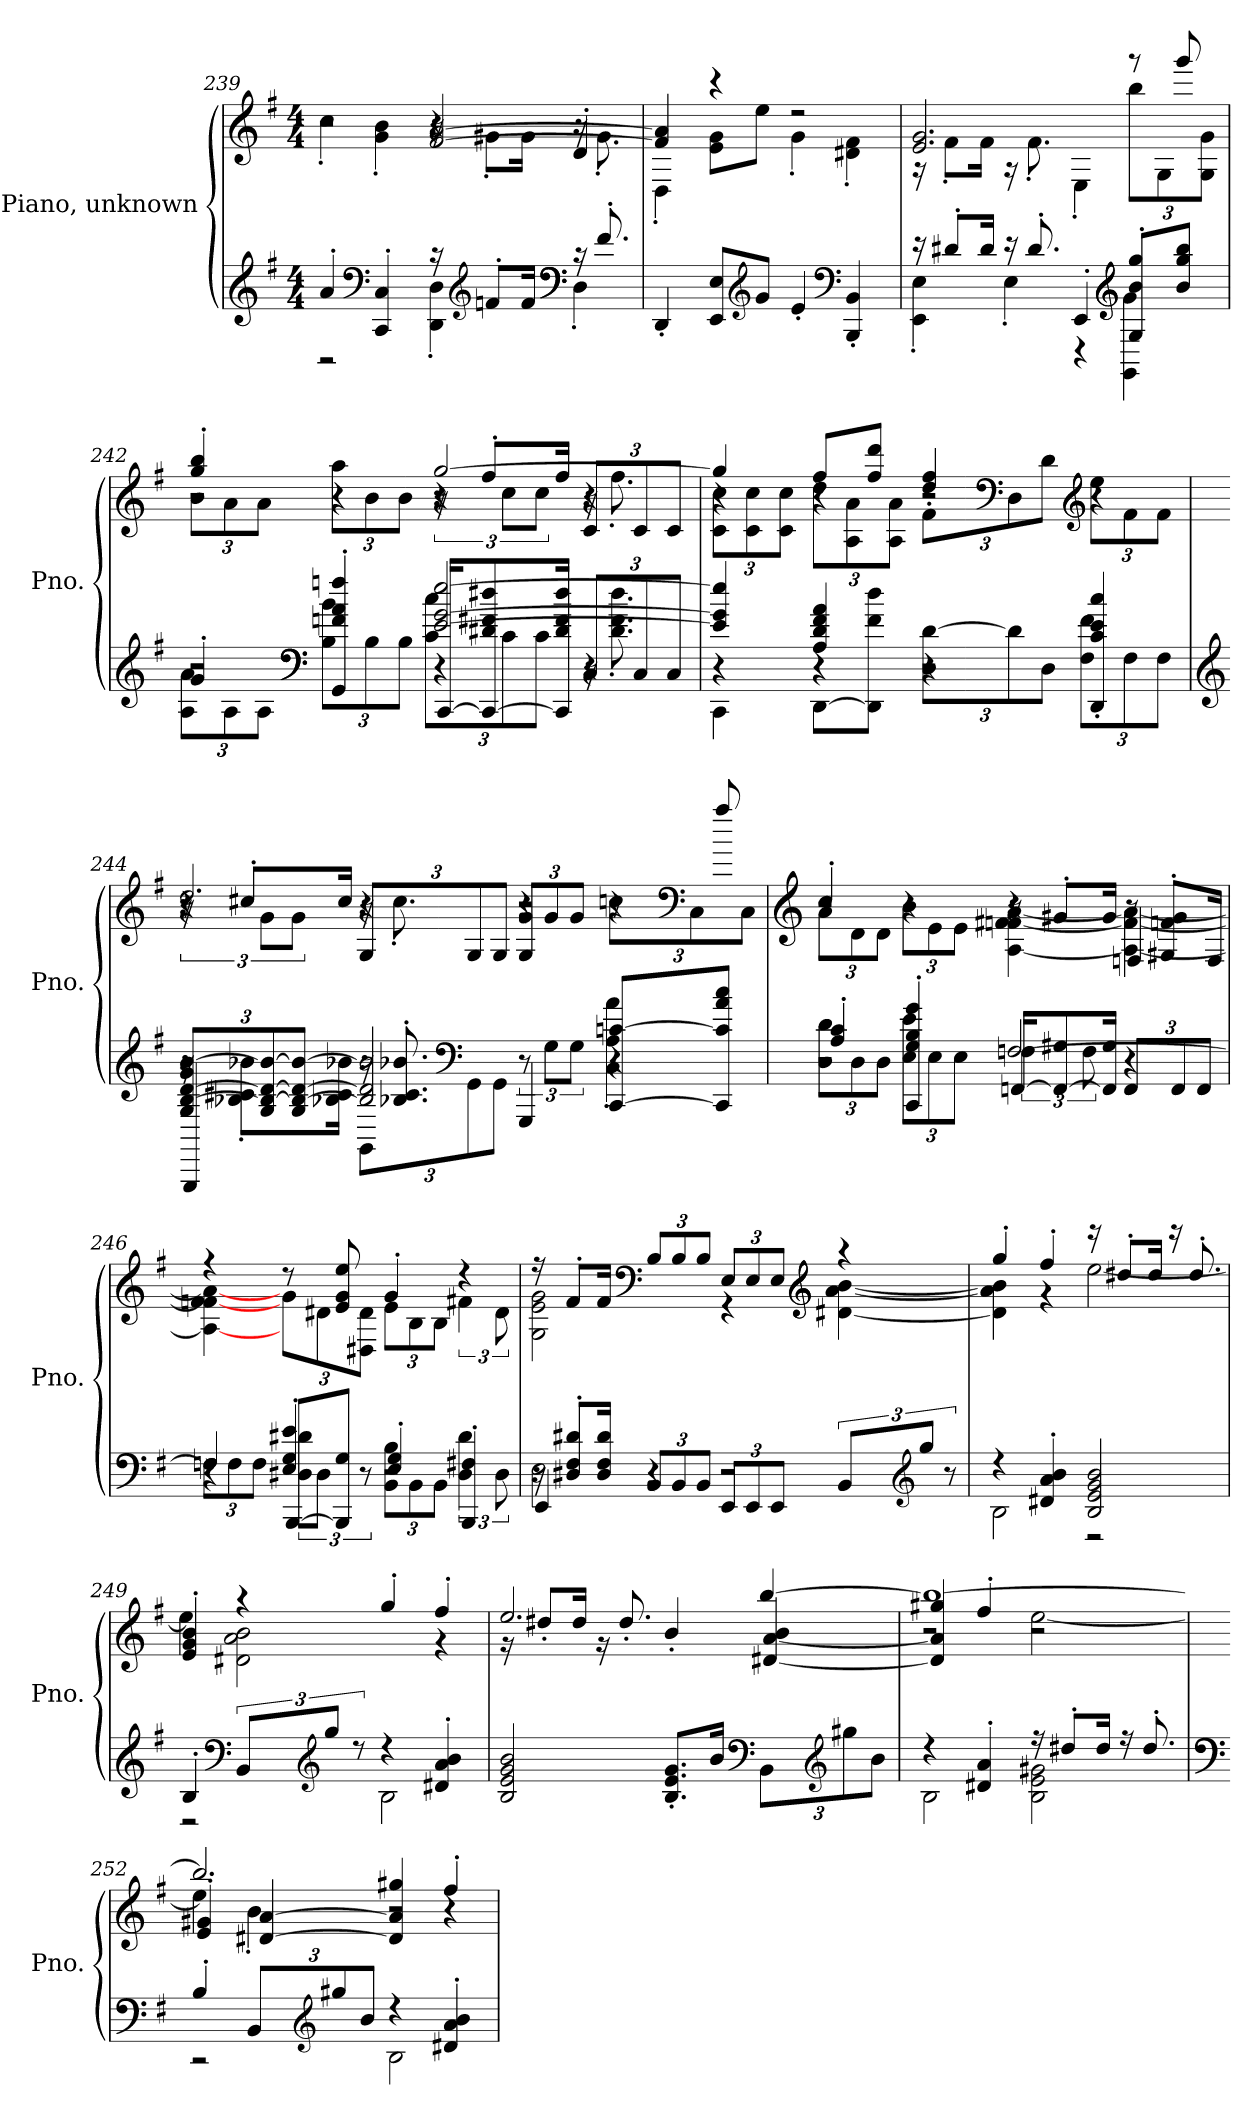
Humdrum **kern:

**kern	**kern
*part1	*part1
*staff2	*staff1
*I"Piano, unknown	*
*I'Pno.	*
*clefG2	*clefG2
*k[f#]	*k[f#]
*M4/4	*M4/4
=239	=239
*^	*^
*	*	*	*^
4a'/	2r	2r	4cc'\	2r
*clefF4	*	*	*	*
4CC/' 4C/'	.	.	4g\' 4b\'	.
16r	4DD\' 4D\'	[2f#/ [2a/	16r	4r
*clefG2	*	*	*	*
8fn'/L	.	.	8g#X'\L	.
16f/Jk	.	.	16g#\Jk	.
*clefF4	*	*	*	*
16r	4D'\	.	16r	4d'/
8.f'/	.	.	8.g#'\	.
*v	*v	*	*	*
*	*	*v	*v
=240	=240	=240
4DD'/	4f#/] 4a/]	4D'\
8EE/ 8E/L	4r	8e\ 8g\L
*clefG2	*	*
8g/J	.	8ee\J
4e'/	2r	4g'\
*clefF4	*	*
4BBB/' 4BB/'	.	4d#X\' 4f#\'
!!LO:PB:g=z	!!
=241	=241	=241
*^	*	*
16r	4EE\' 4E\'	2.e/ 2.g/	16r
8d#X'/L	.	.	8f#'\L
16d#/Jk	.	.	16f#\Jk
16r	4E'\	.	16r
8.d#'/	.	.	8.f#'\
4EE'/	4r	.	4E'\
*clefG2	*	*	*
*	*	*	*Xbrackettup
8G/' 8b/' 8gg/'L	4GG\ 4g\	8r	12bb\L
.	.	.	12G\
8b/ 8gg/ 8bb/J	.	8ggg/	.
.	.	.	12G\ 12g\J
*	*	*v	*v
=242	=242	=242
*^	*^	*
*	*	*	*Xbrackettup	*
*	*	*	*	*^
*	*	*	*	*	*^
*	*	*	*	*	*	*^
2r	2r	4g'/	12A\ 12a\L	2r	2r	4gg/' 4bb/'	12b\L
.	.	.	12A\	.	.	.	12a\
.	.	.	12A\J	.	.	.	12a\J
*clefF4	*	*	*	*	*	*	*
.	.	4GG/' 4fn/' 4a/' 4ffn/'	12B\ 12b\L	.	.	4r	12aa\L
.	.	.	12B\	.	.	.	12b\
.	.	.	12B\J	.	.	.	12b\J
*	*	*	*	*	*	*	*brackettup
[2e/ [2g/ [2ee/	4r	[16CC/KL	12c\ 12cc\L	[2gg/	4r	16r	12r
.	.	8CC/_ 8d#X/ 8f#X/ 8dd#X/	.	.	.	8ff#'/L	.
.	.	.	12c\	.	.	.	12cc\L
.	.	.	12c\J	.	.	.	12cc\J
.	.	16CC/] 16d#/ 16f#/ 16dd#/Jk	.	.	.	16ff#/Jk	.
*	*	*	*	*	*	*Xbrackettup	*
.	16r	12C/L	4r	.	16r	12c/L	4r
.	8.d#\' 8.f#\' 8.dd#\'	.	.	.	8.ff#'\	.	.
.	.	12C/	.	.	.	12c/	.
.	.	12C/J	.	.	.	12c/J	.
*	*	*v	*v	*	*	*	*
*	*	*	*	*	*v	*v
!!LO:LB:g=z
=243	=243	=243	=243	=243	=243
4e/] 4g/] 4ee/]	4r	4CC\	4gg/]	4r	12c\ 12cc\L
.	.	.	.	.	12c\ 12cc\
.	.	.	.	.	12c\ 12cc\J
4r	4A/' 4d/' 4f#/' 4a/'	[8DD\L	4r	8ff#/L	12dd\L
.	.	.	.	.	12A\ 12a\
.	.	8DD\] 8f#\ 8dd\J	.	8ff#/ 8ddd/J	.
.	.	.	.	.	12A\ 12a\J
2r	4r	12D\ [12d\L	2r	4dd/' 4ff#/'	12f#\L
*	*	*	*clefF4	*	*
.	.	12d\]	.	.	12D\
.	.	12D\J	.	.	12d\J
*	*	*	*clefG2	*	*
.	4DD/' 4c/' 4e/' 4cc/'	12F#\ 12f#\L	.	4r	12ee\L
.	.	12F#\	.	.	12f#\
.	.	12F#\J	.	.	12f#\J
*	*	*	*v	*v	*v
!!LO:LB:g=z
=244	=244	=244	=244
*clefG2	*	*	*
*	*	*	*^
*	*	*	*	*^
*	*	*	*	*	*^
*	*	*	*	*	*	*brackettup
12G/ [12B/ [12d/ 12g/ [12b/L	16r	4GGG/	2.dd/	4r	16r	12r
.	8B-X\' 8c#X\' 8b-X\'L	.	.	.	8cc#X'/L	.
12G/ 12B/_ 12d/_ 12b/_	.	.	.	.	.	12g\L
12G/ 12B/_ 12d/_ 12b/_J	.	.	.	.	.	12g\J
.	16B-X\ 16c#\ 16b-X\Jk	.	.	.	16cc#/Jk	.
*	*	*	*	*	*Xbrackettup	*
2B/] 2d/] 2b/]	12GG\L	16r	.	16r	12G/L	4r
.	.	8.B-X/' 8.c#/' 8.b-X/'	.	8.cc#'\	.	.
*clefF4	*	*	*	*	*	*
.	12GG\	.	.	.	12G/	.
.	12GG\J	.	.	.	12G/J	.
*	*brackettup	*	*	*	*	*
.	12r	4GGG/	.	2r	12G/ 12g/L	4r
.	12G\L	.	.	.	12g/	.
.	12G\J	.	.	.	12g/J	.
[8CC/ [8cn/L	4C\' 4A\' 4a\'	4r	4r	.	8r	12ccn\L
*	*	*	*clefF4	*	*	*
.	.	.	.	.	.	12C\
8CC/] 8c/] 8a/ 8cc/J	.	.	.	.	8aa/	.
.	.	.	.	.	.	12C\J
*	*	*	*v	*v	*v	*v
!!LO:LB:g=z
=245	=245	=245	=245
*	*	*	*clefG2
*	*Xbrackettup	*	*
*	*	*	*^
*	*	*	*	*^
2r	12D\ 12d\L	4A/' 4c/'	4cc'/	12a\L	2r
.	12D\	.	.	12d\	.
.	12D\J	.	.	12d\J	.
.	12E\ 12e\L	4CC/' 4G/' 4B/' 4g/'	4r	12b\L	.
.	12E\	.	.	12e\	.
.	12E\J	.	.	12e\J	.
*	*brackettup	*	*	*	*
[2F#/	6Fn\	[16FFn/KL	16r	[4A\ 4fn\ [4f#X\ [4a\	4r
.	.	8FF/_ 8G#X/	8g#X'/L	.	.
.	12F\	.	.	.	.
.	.	16FF/] 16G#/Jk	16g#/Jk	.	.
*	*	*Xbrackettup	*	*	*
.	4r	12FF/L	16r	4A\_ 4f#\_ 4a\_	4Fn/
.	.	.	8G#X/' 8fn/' 8g#/'L	.	.
.	.	12FF/	.	.	.
.	.	12FF/J	.	.	.
.	.	.	16F/Jk	.	.
*	*	*	*	*v	*v
=246	=246	=246	=246	=246
4F#/]	12Fn\L	4r	4r	4A\_ 4fn\ 4f#\_ 4a\_
.	12F\	.	.	.
.	12F\J	.	.	.
*	*brackettup	*	*	*
4E/' 4G/' 4e/'	12D#X\ 12d#X\L	[8BBB/L	8r	12g\L
.	12D#\J	.	.	12d#X\
.	.	8BBB/] 8G/J	8e/ 8g/ 8ee/	.
.	12r	.	.	12D#X\ 12d#\J
*	*Xbrackettup	*	*	*
2r	12BB\ 12B\L	4E/' 4G/'	4g'/	12e\L
.	12BB\	.	.	12B\
.	12BB\J	.	.	12B\J
*	*brackettup	*	*	*brackettup
.	6D#\ 6d#\	4BBB/' 4F#X/'	4r	6f#X\
.	12D#\	.	.	12d#\
!!LO:LB:g=z	!!
=247	=247	=247	=247	=247
16r	2E\	4EE/	16r	2G\ 2e\ 2g\
8D#X/' 8F#/' 8d#X/'L	.	.	8f#'/L	.
16D#/ 16F#/ 16d#/Jk	.	.	16f#/Jk	.
*	*	*	*clefF4	*
*Xbrackettup	*	*	*Xbrackettup	*
12BB/L	.	4r	12B/L	.
12BB/	.	.	12B/	.
12BB/J	.	.	12B/J	.
12EE/L	2r	2r	12E/L	4r
12EE/	.	.	12E/	.
12EE/J	.	.	12E/J	.
*	*	*	*clefG2	*
*brackettup	*	*	*	*
12BB/L	.	.	4r	[4d#X\ [4a\ [4b\
*clefG2	*	*	*	*
12gg/J	.	.	.	.
12r	.	.	.	.
*	*v	*v	*	*
=248	=248	=248	=248
4r	2B\	4gg'/	4d#\] 4a\] 4b\]
4d#X/' 4a/' 4b/'	.	4ff#'/	4r
2B/ 2e/ 2g/ 2b/	2r	16r	[2ee\
.	.	8dd#X'/L	.
.	.	16dd#/Jk	.
.	.	16r	.
.	.	8.dd#'/	.
=249	=249	=249	=249
4B'/	2r	4e/' 4g/' 4b/'	4ee\]
*clefF4	*	*	*
12BB/L	.	4r	2d#X\ 2a\ 2b\
*clefG2	*	*	*
12gg/J	.	.	.
12r	.	.	.
4r	2B\	4gg'/	.
4d#X/' 4a/' 4b/'	.	4ff#'/	4r
*v	*v	*	*
!!LO:LB:g=z	!!
=250	=250	=250
2B/ 2e/ 2g/ 2b/	2.ee/	16r
.	.	8dd#X'/L
.	.	16dd#/Jk
.	.	16r
.	.	8.dd#'/
8.B/' 8.e/' 8.g/'L	.	4b'/
16b/Jk	.	.
*clefF4	*	*
*Xbrackettup	*	*
12BB\L	[4bb/	[4d#X/ [4a/ 4b/
*clefG2	*	*
12gg#X\	.	.
12b\J	.	.
=251	=251	=251
*^	*	*^
4r	2B\	1bb_	2r	4d#/] 4a/] 4gg#X/
4d#X/' 4a/'	.	.	.	4ff#'/
16r	2B\ 2e\ 2g#X\	.	[2ee\	2r
8dd#X'/L	.	.	.	.
16dd#/Jk	.	.	.	.
16r	.	.	.	.
8.dd#'/	.	.	.	.
=252	=252	=252	=252	=252
*clefF4	*	*	*	*
4B'/	2r	2.bb/]	4ee\]	4e/' 4g#X/'
12BB/L	.	.	4b'\	[4d#X/ [4a/
*clefG2	*	*	*	*
12gg#X/	.	.	.	.
12b/J	.	.	.	.
4r	2B\	.	2r	4d#/] 4a/] 4gg#X/
4d#X/' 4a/' 4b/'	.	4r	.	4ff#'/
*v	*v	*	*	*
*	*v	*v	*v
=	=
*-	*-
